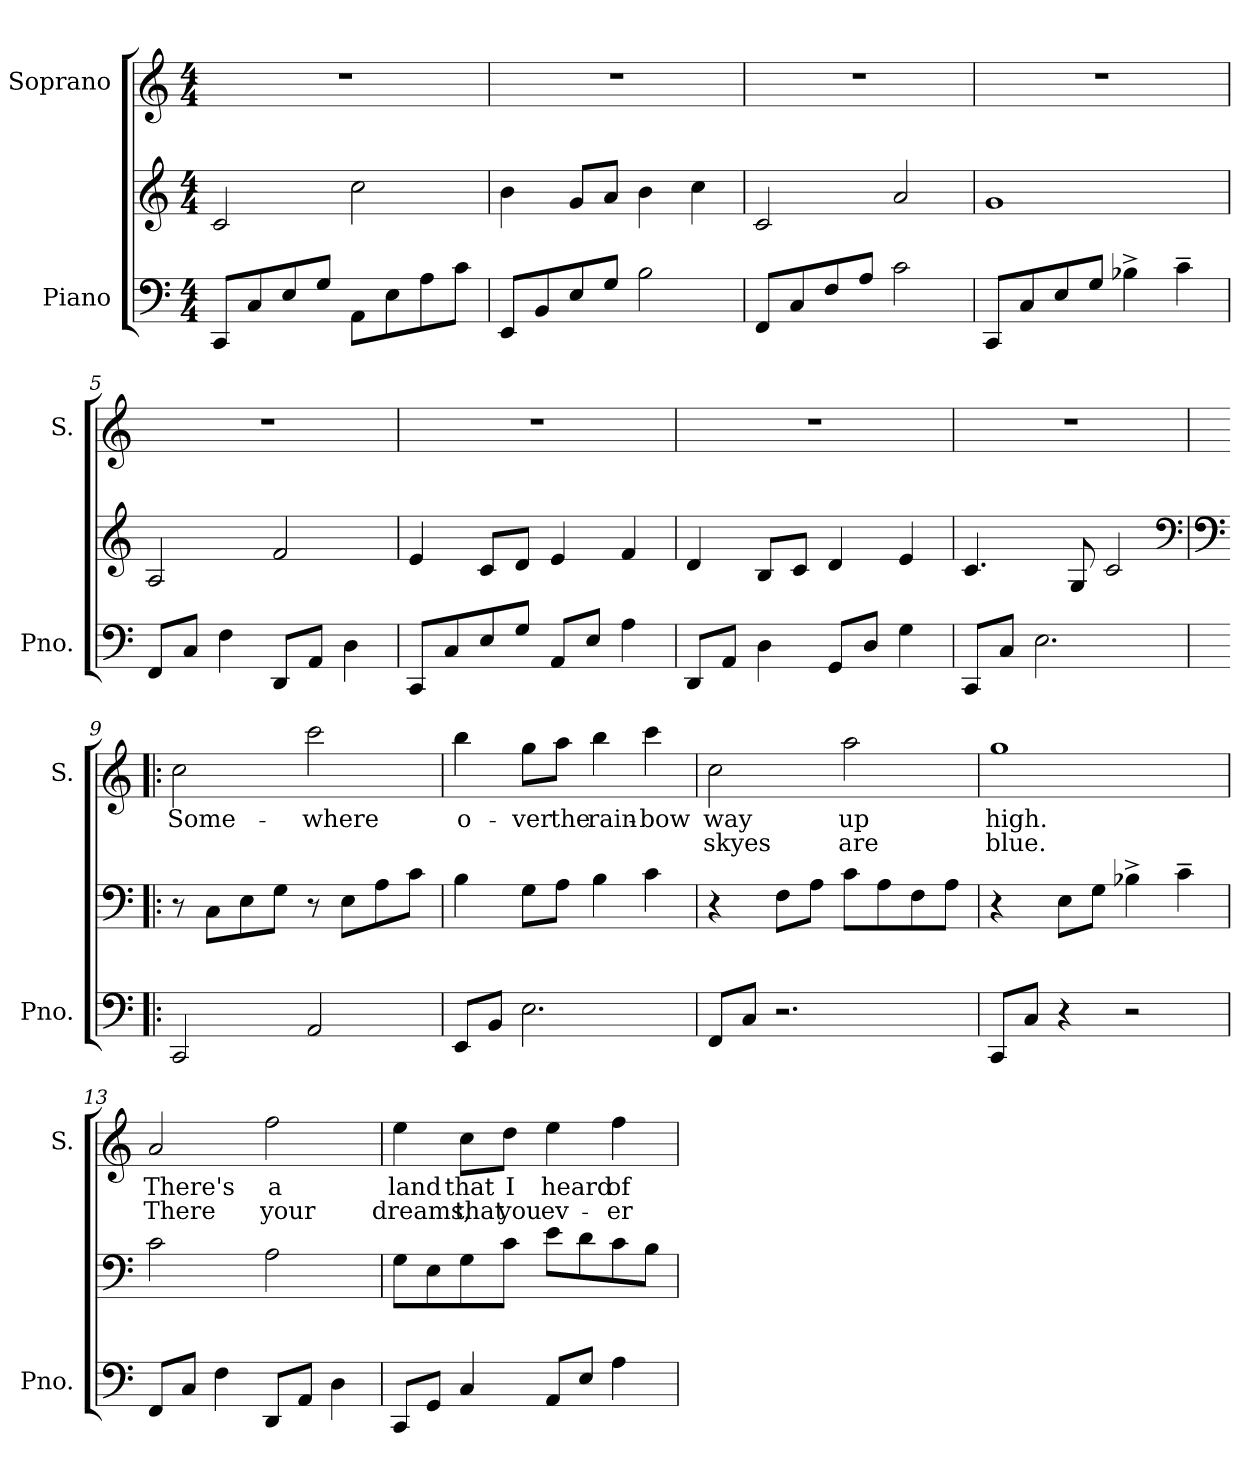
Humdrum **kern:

**kern	**kern	**kern	**text	**text
*part2	*part2	*part1	*part1	*part1
*staff3	*staff2	*staff1	*staff1	*staff1
*I"Piano	*	*I"Soprano	*	*
*I'Pno.	*	*I'S.	*	*
*clefF4	*clefG2	*clefG2	*	*
*k[]	*k[]	*k[]	*	*
*C:	*C:	*C:	*	*
*M4/4	*M4/4	*M4/4	*	*
=1	=1	=1	=1	=1
8CC/L	2c/	1r	.	.
8C/	.	.	.	.
8E/	.	.	.	.
8G/J	.	.	.	.
8AA\L	2cc\	.	.	.
8E\	.	.	.	.
8A\	.	.	.	.
8c\J	.	.	.	.
=2	=2	=2	=2	=2
8EE/L	4b\	1r	.	.
8BB/	.	.	.	.
8E/	8g/L	.	.	.
8G/J	8a/J	.	.	.
2B\	4b\	.	.	.
.	4cc\	.	.	.
=3	=3	=3	=3	=3
8FF/L	2c/	1r	.	.
8C/	.	.	.	.
8F/	.	.	.	.
8A/J	.	.	.	.
2c\	2a/	.	.	.
=4	=4	=4	=4	=4
8CC/L	1g	1r	.	.
8C/	.	.	.	.
8E/	.	.	.	.
8G/J	.	.	.	.
4B-X^\	.	.	.	.
4c~\	.	.	.	.
!!LO:LB:g=z
=5	=5	=5	=5	=5
8FF/L	2A/	1r	.	.
8C/J	.	.	.	.
4F\	.	.	.	.
8DD/L	2f/	.	.	.
8AA/J	.	.	.	.
4D\	.	.	.	.
=6	=6	=6	=6	=6
8CC/L	4e/	1r	.	.
8C/	.	.	.	.
8E/	8c/L	.	.	.
8G/J	8d/J	.	.	.
8AA/L	4e/	.	.	.
8E/J	.	.	.	.
4A\	4f/	.	.	.
=7	=7	=7	=7	=7
8DD/L	4d/	1r	.	.
8AA/J	.	.	.	.
4D\	8B/L	.	.	.
.	8c/J	.	.	.
8GG/L	4d/	.	.	.
8D/J	.	.	.	.
4G\	4e/	.	.	.
=8	=8	=8	=8	=8
8CC/L	4.c/	1r	.	.
8C/J	.	.	.	.
2.E\	.	.	.	.
.	8G/	.	.	.
.	2c/	.	.	.
*	*clefF4	*	*	*
!!LO:LB:g=z
=9!|:	=9!|:	=9!|:	=9!|:	=9!|:
*	*clefF4	*	*	*
2CC/	8r	2cc\	Some-	.
.	8C\L	.	.	.
.	8E\	.	.	.
.	8G\J	.	.	.
2AA/	8r	2ccc\	-where	.
.	8E\L	.	.	.
.	8A\	.	.	.
.	8c\J	.	.	.
=10	=10	=10	=10	=10
8EE/L	4B\	4bb\	o-	.
8BB/J	.	.	.	.
2.E\	8G\L	8gg\L	-ver	.
.	8A\J	8aa\J	the	.
.	4B\	4bb\	rain-	.
.	4c\	4ccc\	-bow	.
=11	=11	=11	=11	=11
8FF/L	4r	2cc\	way	skyes
8C/J	.	.	.	.
2.r	8F\L	.	.	.
.	8A\J	.	.	.
.	8c\L	2aa\	up	are
.	8A\	.	.	.
.	8F\	.	.	.
.	8A\J	.	.	.
=12	=12	=12	=12	=12
8CC/L	4r	1gg	high.	blue.
8C/J	.	.	.	.
4r	8E\L	.	.	.
.	8G\J	.	.	.
2r	4B-X^\	.	.	.
.	4c~\	.	.	.
!!LO:PB:g=z
=13	=13	=13	=13	=13
8FF/L	2c\	2a/	There's	There
8C/J	.	.	.	.
4F\	.	.	.	.
8DD/L	2A\	2ff\	a	your
8AA/J	.	.	.	.
4D\	.	.	.	.
=14	=14	=14	=14	=14
8CC/L	8G\L	4ee\	land	dreams,
8GG/J	8E\	.	.	.
4C/	8G\	8cc\L	that	that
.	8c\J	8dd\J	I	you
8AA/L	8e\L	4ee\	heard	ev-
8E/J	8d\	.	.	.
4A\	8c\	4ff\	of	-er
.	8B\J	.	.	.
=	=	=	=	=
*-	*-	*-	*-	*-
